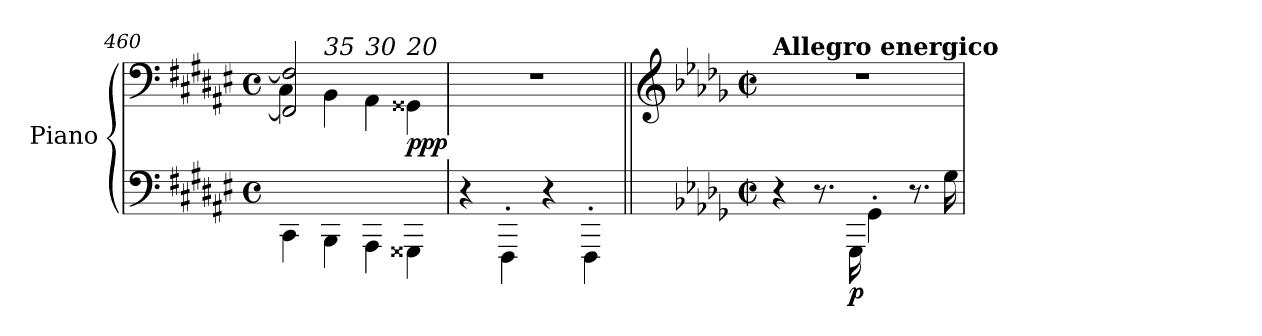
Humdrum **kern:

**kern	**kern	**dynam
*part1	*part1	*part1
*staff2	*staff1	*staff1/2
*I"Piano	*	*
*I'Pno	*	*
*clefF4	*clefF4	*
*k[f#c#g#d#a#e#]	*k[f#c#g#d#a#e#]	*
*M4/4	*M4/4	*
*met(c)	*met(c)	*
=460	=460	=460
*	*^	*
4CC#\	2FF#/] 2F#/]	4C#\	.
!	!	!LO:TX:a:i:t=35	!
4BBB\	.	4BB\	.
!	!LO:TX:a:i:t=30	!	!
4AAA#\	2ryy	4AA#\	.
!	!	!LO:TX:a:i:t=20	!
!	!	!	!LO:DY:b
4GGG##X\	.	4GG##X\	ppp
=461	=461	=461	=461
!	!LO:TX:a:i:t=40	!	!
*	*v	*v	*
4r	1r	.
4FFF#'\	.	.
4r	.	.
4FFF#'\	.	.
=462||	=462||	=462||
*	*clefG2	*
*k[b-e-a-d-g-]	*k[b-e-a-d-g-]	*
*M2/2	*M2/2	*
*met(c|)	*met(c|)	*
!	!LO:TX:a:B:t=Allegro energico	!
4r	1r	.
8.r	.	.
!	!	!LO:DY:b=2
16GGG-\	.	p
4GG-'\	.	.
8.r	.	.
16G-\	.	.
=	=	=
*-	*-	*-
